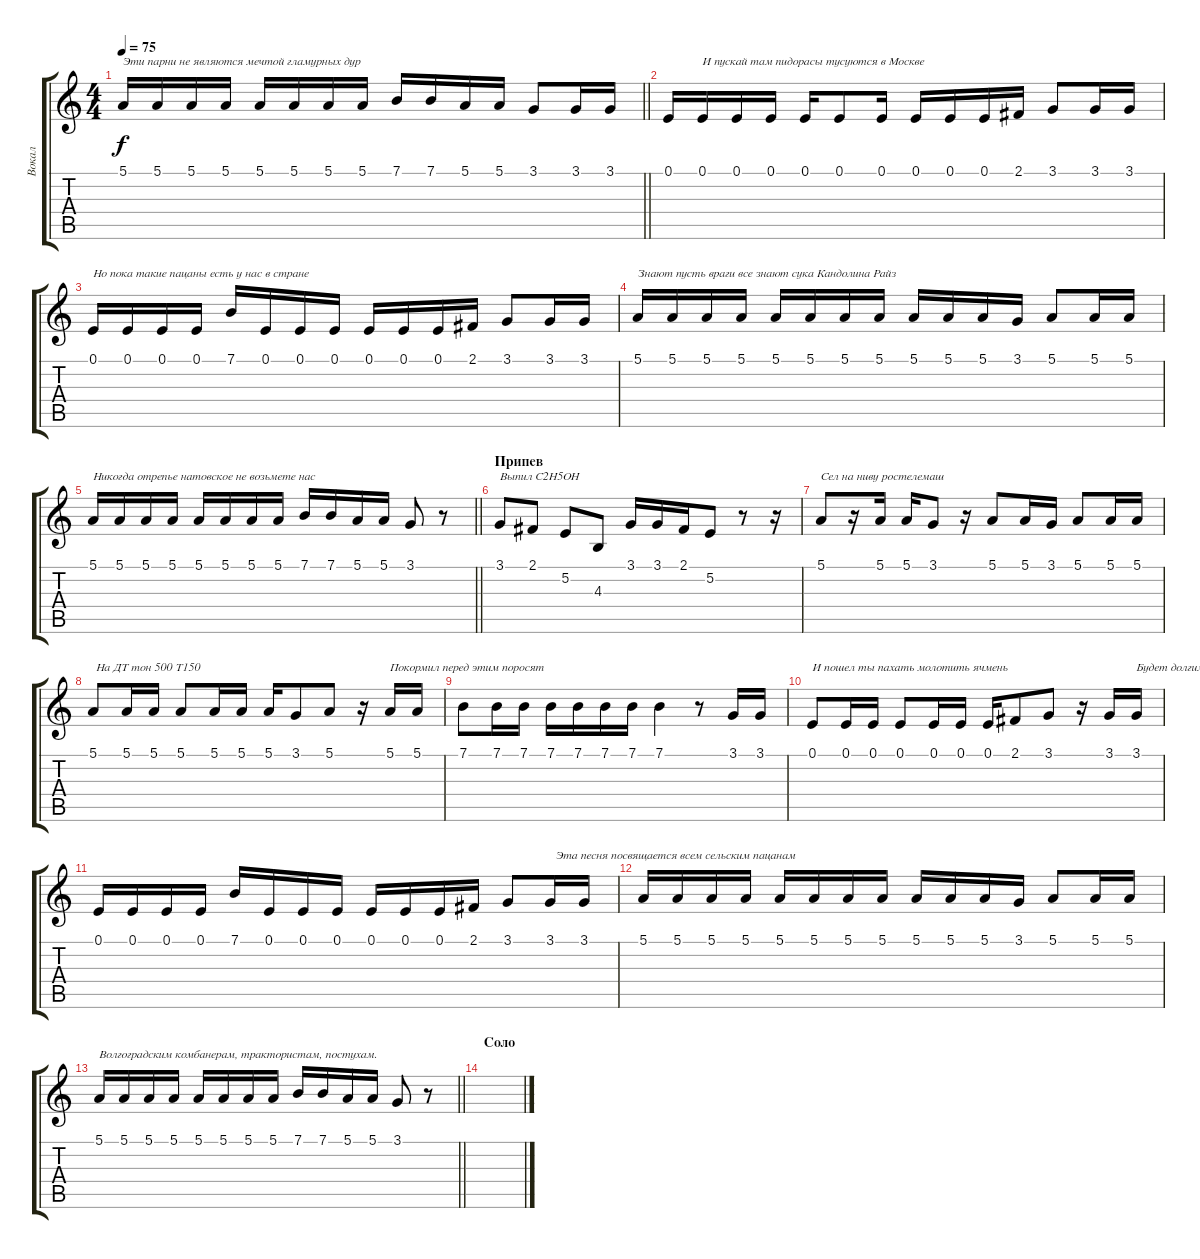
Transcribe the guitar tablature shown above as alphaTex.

\track ("Вокал" "Вокал") {instrument lead6voice}
\staff {score tabs}
\tuning (E4 B3 G3 D3 A2 E2) {hide}
\ts (4 4)
\tempo 75
\clef g2
\barLineRight lightlight
\ks c
5.1.16{txt "Эти парни не являются мечтой гламурных дур" dy f} 5.1.16 5.1.16 5.1.16 5.1.16 5.1.16 5.1.16 5.1.16 7.1.16 7.1.16 5.1.16 5.1.16 3.1.8 3.1.16 3.1.16 |
0.1.16 0.1.16{txt "И пускай там пидорасы тусуются в Москве"} 0.1.16 0.1.16 0.1.16 0.1.8 0.1.16 0.1.16 0.1.16 0.1.16 2.1.16 3.1.8 3.1.16 3.1.16 |
0.1.16{txt "Но пока такие пацаны есть у нас в стране"} 0.1.16 0.1.16 0.1.16 7.1.16 0.1.16 0.1.16 0.1.16 0.1.16 0.1.16 0.1.16 2.1.16 3.1.8 3.1.16 3.1.16 |
5.1.16{txt "Знают пусть враги все знают сука Кандолина Райз"} 5.1.16 5.1.16 5.1.16 5.1.16 5.1.16 5.1.16 5.1.16 5.1.16 5.1.16 5.1.16 3.1.16 5.1.8 5.1.16 5.1.16 |
\barLineRight lightlight
5.1.16{txt "Никогда отрепье натовское не возьмете нас"} 5.1.16 5.1.16 5.1.16 5.1.16 5.1.16 5.1.16 5.1.16 7.1.16 7.1.16 5.1.16 5.1.16 3.1.8 r.8 |
\section ("" "Припев")
3.1.8{txt "Выпил С2H5OH "} 2.1.8 5.2.8 4.3.8 3.1.16 3.1.16 2.1.16 5.2.8 r.8 r.16 |
5.1.8{txt "Сел на ниву ростелемаш"} r.16 5.1.16 5.1.16 3.1.8 r.16 5.1.8 5.1.16 3.1.16 5.1.8 5.1.16 5.1.16 |
5.1.8{txt " На ДТ тон 500 Т150 "} 5.1.16 5.1.16 5.1.8 5.1.16 5.1.16 5.1.16 3.1.8 5.1.8 r.16 5.1.16{txt "Покормил перед этим поросят"} 5.1.16 |
7.1.8 7.1.16 7.1.16 7.1.16 7.1.16 7.1.16 7.1.16 7.1.4 r.8 3.1.16 3.1.16 |
0.1.8{txt "И пошел ты пахать молотить ячмень"} 0.1.16 0.1.16 0.1.8 0.1.16 0.1.16 0.1.16 2.1.8 3.1.8 r.16 3.1.16 3.1.16{txt "Будет долгим долгим долгим твой рабочий день"} |
0.1.16 0.1.16 0.1.16 0.1.16 7.1.16 0.1.16 0.1.16 0.1.16 0.1.16 0.1.16 0.1.16 2.1.16 3.1.8 3.1.16{txt "  Эта песня посвящается всем сельским пацанам"} 3.1.16 |
5.1.16 5.1.16 5.1.16 5.1.16 5.1.16 5.1.16 5.1.16 5.1.16 5.1.16 5.1.16 5.1.16 3.1.16 5.1.8 5.1.16 5.1.16 |
\barLineRight lightlight
5.1.16{txt "Волгоградским комбанерам, трактористам, постухам."} 5.1.16 5.1.16 5.1.16 5.1.16 5.1.16 5.1.16 5.1.16 7.1.16 7.1.16 5.1.16 5.1.16 3.1.8 r.8 |
\section ("" "Соло")
